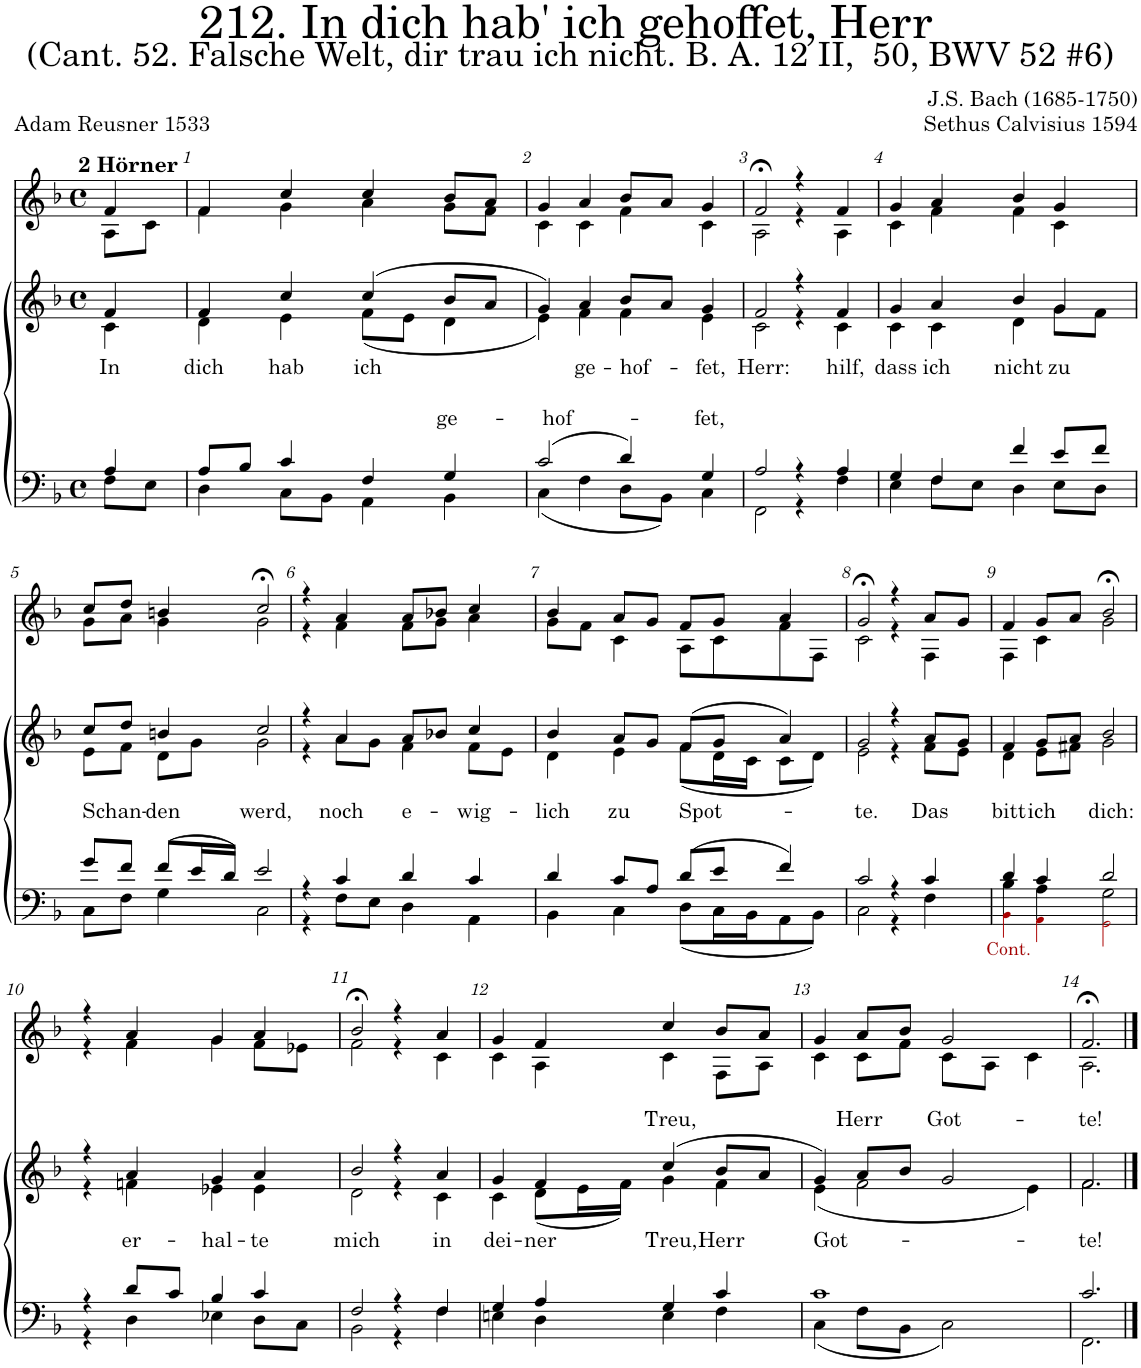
**kern	**text	**kern	**text	**text	**kern
*part3	*part3	*part2	*part2	*part2	*part1
*staff3	*staff3	*staff2	*staff2	*staff2	*staff1
*I"Tenor/Bass	*	*I"Soprano/Alto	*	*	*I"Horn in F
*	*	*	*	*	*I'Hn
*clefF4	*	*clefG2	*	*	*clefG2
*	*	*	*	*	*ITrd4c7
*k[b-]	*	*k[b-]	*	*	*k[b-]
*M4/4	*	*M4/4	*	*	*M4/4
*met(c)	*	*met(c)	*	*	*met(c)
=	=	=	=	=	=
*^	*	*	*	*	*
!	!	!	!	!	!	!LO:TX:a:B:t=2 Hörner
!	!	!	!	!LO:LY:b	!	!
*	*	*	*^	*	*	*^
4A/	8F\L	.	4f/	4c\	In	.	4f/	8A\L
.	8E\J	.	.	.	.	.	.	8c\J
=1	=1	=1	=1	=1	=1	=1	=1	=1
!	!	!	!	!	!LO:LY:b	!	!	!
8A/L	4D\	.	4f/	4d\	dich	.	4f/	4f\
8B-/J	.	.	.	.	.	.	.	.
!	!	!	!	!	!LO:LY:b	!	!	!
4c/	8C\L	.	4cc/	4e\	hab	.	4cc/	4g\
.	8BB-\J	.	.	.	.	.	.	.
!	!	!	!	!	!LO:LY:b	!	!	!
4F/	4AA\	.	(4cc/	(8f\L	ich	.	4cc/	4a\
.	.	.	.	8e\J	.	.	.	.
!	!	!LO:LY:a	!	!	!	!	!	!
4G/	4BB-\	ge-	8b-/L	4d\	.	.	8b-/L	8g\L
.	.	.	8a/J	.	.	.	8a/J	8f\J
=2	=2	=2	=2	=2	=2	=2	=2	=2
!	!	!LO:LY:a	!	!	!	!	!	!
(2c/	(4C\	-hof-	4g/)	4e\)	.	.	4g/	4c\
!	!	!	!	!	!LO:LY:b	!	!	!
.	4F\	.	4a/	4f\	ge-	.	4a/	4c\
!	!	!	!	!	!LO:LY:b	!	!	!
4d/)	8D\L	.	8b-/L	4f\	-hof-	.	8b-/L	4f\
.	8BB-\J)	.	8a/J	.	.	.	8a/J	.
!	!	!LO:LY:a	!	!	!LO:LY:b	!	!	!
4G/	4C\	-fet,	4g/	4e\	-fet,	.	4g/	4c\
=3	=3	=3	=3	=3	=3	=3	=3	=3
!	!	!	!	!	!LO:LY:b	!	!	!
2A/	2FF\	.	2f/	2c\	Herr:	.	2f;</	2A\
4r	4r	.	4r	4r	.	.	4r	4r
!	!	!	!	!	!LO:LY:b	!	!	!
4A/	4F\	.	4f/	4c\	hilf,	.	4f/	4A\
=4	=4	=4	=4	=4	=4	=4	=4	=4
!	!	!	!	!	!LO:LY:b	!	!	!
4G/	4E\	.	4g/	4c\	dass	.	4g/	4c\
!	!	!	!	!	!LO:LY:b	!	!	!
4F/	8F\L	.	4a/	4c\	ich	.	4a/	4f\
.	8E\J	.	.	.	.	.	.	.
!	!	!	!	!	!LO:LY:b	!	!	!
4f/	4D\	.	4b-/	4d\	nicht	.	4b-/	4f\
!	!	!	!	!	!LO:LY:b	!	!	!
8e/L	8E\L	.	4g/	8g\L	zu	.	4g/	4c\
8f/J	8D\J	.	.	8f\J	.	.	.	.
!!LO:LB:g=z	!!
=5	=5	=5	=5	=5	=5	=5	=5	=5
!	!	!	!	!	!LO:LY:b	!	!	!
8g/L	8C\L	.	8cc/L	8e\L	Schan-	.	8cc/L	8g\L
8f/J	8F\J	.	8dd/J	8f\J	.	.	8dd/J	8a\J
!	!	!	!	!	!LO:LY:b	!	!	!
(8f/L	4G\	.	4bn/	8d\L	-den	.	4bn/	4g\
16e/L	.	.	.	8g\J	.	.	.	.
16d/JJ)	.	.	.	.	.	.	.	.
!	!	!	!	!	!LO:LY:b	!	!	!
2e/	2C\	.	2cc/	2g\	werd,	.	2cc;</	2g\
=6	=6	=6	=6	=6	=6	=6	=6	=6
4r	4r	.	4r	4r	.	.	4r	4r
!	!	!	!	!	!LO:LY:b	!	!	!
4c/	8F\L	.	4a/	8a\L	noch	.	4a/	4f\
.	8E\J	.	.	8g\J	.	.	.	.
!	!	!	!	!	!LO:LY:b	!	!	!
4d/	4D\	.	8a/L	4f\	e-	.	8a/L	8f\L
.	.	.	8b-X/J	.	.	.	8b-X/J	8g\J
!	!	!	!	!	!LO:LY:b	!	!	!
4c/	4AA\	.	4cc/	8f\L	-wig-	.	4cc/	4a\
.	.	.	.	8e\J	.	.	.	.
=7	=7	=7	=7	=7	=7	=7	=7	=7
!	!	!	!	!	!LO:LY:b	!	!	!
4d/	4BB-\	.	4b-/	4d\	-lich	.	4b-/	8g\L
.	.	.	.	.	.	.	.	8f\J
!	!	!	!	!	!LO:LY:b	!	!	!
8c/L	4C\	.	8a/L	4e\	zu	.	8a/L	4c\
8A/J	.	.	8g/J	.	.	.	8g/J	.
!	!	!	!	!	!LO:LY:b	!	!	!
(8d/L	(8D\L	.	(8f/L	(8f\L	Spot-	.	8f/L	8A\L
8e/J	16C\L	.	8g/J	16d\L	.	.	8g/J	8c\
.	16BB-\J	.	.	16c\JJ	.	.	.	.
4f/)	8AA\	.	4a/)	8c\L	.	.	4a/	8f\
.	8BB-\J)	.	.	8d\J)	.	.	.	8F\J
=8	=8	=8	=8	=8	=8	=8	=8	=8
!	!	!	!	!	!LO:LY:b	!	!	!
2c/	2C\	.	2g/	2e\	-te.	.	2g;</	2c\
4r	4r	.	4r	4r	.	.	4r	4r
!	!	!	!	!	!LO:LY:b	!	!	!
4c/	4F\	.	8a/L	8f\L	Das	.	8a/L	4F\
.	.	.	8g/J	8e\J	.	.	8g/J	.
=9	=9	=9	=9	=9	=9	=9	=9	=9
*	*^	*	*	*	*	*	*	*
!LO:TX:b:color=#AA0000:t=Cont.	!	!	!	!	!	!	!	!	!
!	!	!	!	!	!	!LO:LY:b	!	!	!
4d/	4B-\	4BB-i\	.	4f/	4d\	bitt	.	4f/	4F\
!	!	!	!	!	!	!LO:LY:b	!	!	!
4c/	4A\	4AAi\	.	8g/L	8e\L	ich	.	8g/L	4c\
.	.	.	.	8a/J	8f#X\J	.	.	8a/J	.
!	!	!	!	!	!	!LO:LY:b	!	!	!
2d/	2G\	2GGi\	.	2b-/	2g\	dich:	.	2b-;</	2g\
*	*v	*v	*	*	*	*	*	*	*
!!LO:LB:g=z	!!
=10	=10	=10	=10	=10	=10	=10	=10	=10
4r	4r	.	4r	4r	.	.	4r	4r
!	!	!	!	!	!LO:LY:b	!	!	!
8d/L	4D\	.	4a/	4fn\	er-	.	4a/	4f\
8c/J	.	.	.	.	.	.	.	.
!	!	!	!	!	!LO:LY:b	!	!	!
4B-/	4E-X\	.	4g/	4e-X\	-hal-	.	4g/	4g\
!	!	!	!	!	!LO:LY:b	!	!	!
4c/	8D\L	.	4a/	4e-\	-te	.	4a/	8f\L
.	8C\J	.	.	.	.	.	.	8e-X\J
=11	=11	=11	=11	=11	=11	=11	=11	=11
!	!	!	!	!	!LO:LY:b	!	!	!
2F/	2BB-\	.	2b-/	2d\	mich	.	2b-;</	2f\
4r	4r	.	4r	4r	.	.	4r	4r
!	!	!	!	!	!LO:LY:b	!	!	!
4F/	4F\	.	4a/	4c\	in	.	4a/	4c\
=12	=12	=12	=12	=12	=12	=12	=12	=12
!	!	!	!	!	!LO:LY:b	!	!	!
4G/	4En\	.	4g/	4c\	dei-	.	4g/	4c\
!	!	!	!	!	!LO:LY:b	!	!	!
4A/	4D\	.	4f/	(8d\L	-ner	.	4f/	4A\
.	.	.	.	16e\L	.	.	.	.
.	.	.	.	16f\JJ)	.	.	.	.
!	!	!	!	!	!LO:LY:b	!LO:LY:a	!	!
4G/	4E\	.	(4cc/	4g\	Treu,	Treu,	4cc/	4c\
!	!	!	!	!	!LO:LY:b	!	!	!
4c/	4F\	.	8b-/L	4f\	Herr	.	8b-/L	8F\L
.	.	.	8a/J	.	.	.	8a/J	8A\J
=13	=13	=13	=13	=13	=13	=13	=13	=13
!	!	!	!	!	!LO:LY:b	!	!	!
1c	(4C\	.	4g/)	(4e\	Got-	.	4g;</	4c\
!	!	!	!	!	!	!LO:LY:a	!	!
.	8F\L	.	8a/L	2f\	.	Herr	8a/L	8c\L
.	8BB-\J	.	8b-/J	.	.	.	8b-/J	8f\J
!	!	!	!	!	!	!LO:LY:a	!	!
.	2C\)	.	2g/	.	.	Got-	2g/	8c\L
.	.	.	.	.	.	.	.	8A\J
.	.	.	.	4e\)	.	.	.	4c\
=14	=14	=14	=14	=14	=14	=14	=14	=14
!	!	!	!	!	!	!LO:LY:a	!	!
!	!	!	!	!	!LO:LY:b	!	!	!
2.c/	2.FF\	.	2.f/	2.f\	-te!	-te!	2.f;</	2.A\
*v	*v	*	*	*	*	*	*v	*v
*	*	*v	*v	*	*	*
==	==	==	==	==	==
*-	*-	*-	*-	*-	*-
